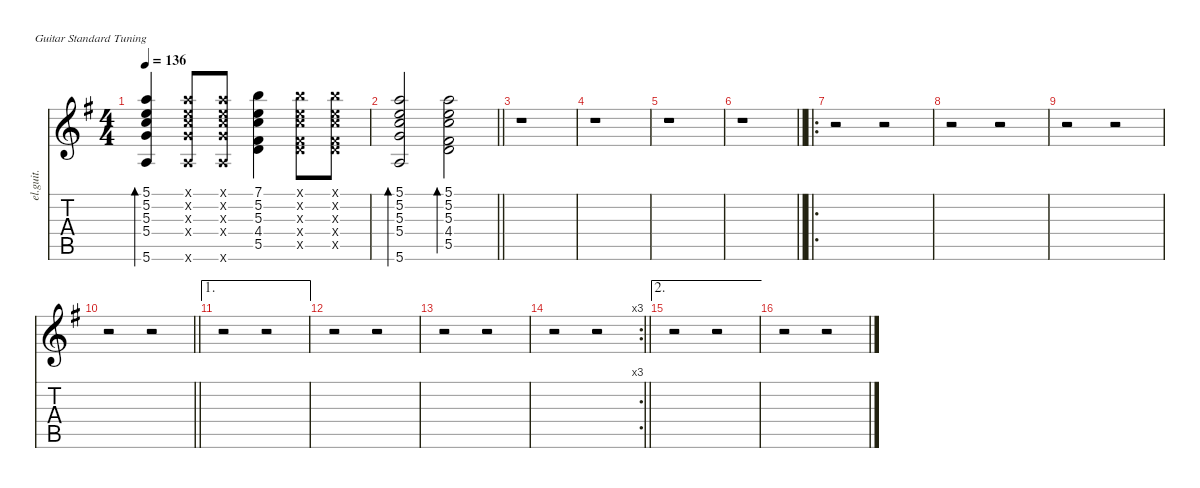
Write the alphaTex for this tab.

\defaultSystemsLayout 4
\hideDynamics
\bracketExtendMode nobrackets
\otherSystemsTrackNameOrientation horizontal
\track ("Guitare Rythme" "el.guit.") {instrument electricguitarclean}
\staff {score tabs}
\tuning (E4 B3 G3 D3 A2 E2)
\ts (4 4)
\tempo 136
\clef g2
\ks g
(5.1{acc forcenatural} 5.2{acc forcenatural} 5.3{acc forcenatural} 5.4{acc forcenatural} 5.6{acc forcenatural}).4{bd 120 dy f beam Up} (5.1{x acc forcenatural} 5.2{x acc forcenatural} 5.3{x acc forcenatural} 5.4{x acc forcenatural} 5.6{x acc forcenatural}).8{beam Up} (5.1{x acc forcenatural} 5.2{x acc forcenatural} 5.3{x acc forcenatural} 5.4{x acc forcenatural} 5.6{x acc forcenatural}).8{beam Up} (7.1{acc forcenatural} 5.2{acc forcenatural} 5.3{acc forcenatural} 4.4{acc #} 5.5{acc forcenatural}).4{beam Down} (7.1{x acc forcenatural} 5.2{x acc forcenatural} 5.3{x acc forcenatural} 4.4{x acc #} 5.5{x acc forcenatural}).8{beam Down} (7.1{x acc forcenatural} 5.2{x acc forcenatural} 5.3{x acc forcenatural} 4.4{x acc #} 5.5{x acc forcenatural}).8{beam Down} |
\barLineRight lightlight
(5.1{acc forcenatural} 5.2{acc forcenatural} 5.3{acc forcenatural} 5.4{acc forcenatural} 5.6{acc forcenatural}).2{bd 120 beam Up} (5.1{acc forcenatural} 5.2{acc forcenatural} 5.3{acc forcenatural} 4.4{acc #} 5.5{acc forcenatural}).2{bd 120 beam Down} |
r.1{beam Down} |
r.1{beam Down} |
r.1{beam Down} |
\barLineRight lightlight
r.1{beam Down} |
\ro
r.2{beam Down} r.2{beam Down} |
r.2{beam Down} r.2{beam Down} |
r.2{beam Down} r.2{beam Down} |
\barLineRight lightlight
r.2{beam Down} r.2{beam Down} |
\ae 1
r.2{beam Down} r.2{beam Down} |
r.2{beam Down} r.2{beam Down} |
r.2{beam Down} r.2{beam Down} |
\rc 3
\barLineRight lightlight
r.2{beam Down} r.2{beam Down} |
\ae 2
r.2{beam Down} r.2{beam Down} |
r.2{beam Down} r.2{beam Down}
